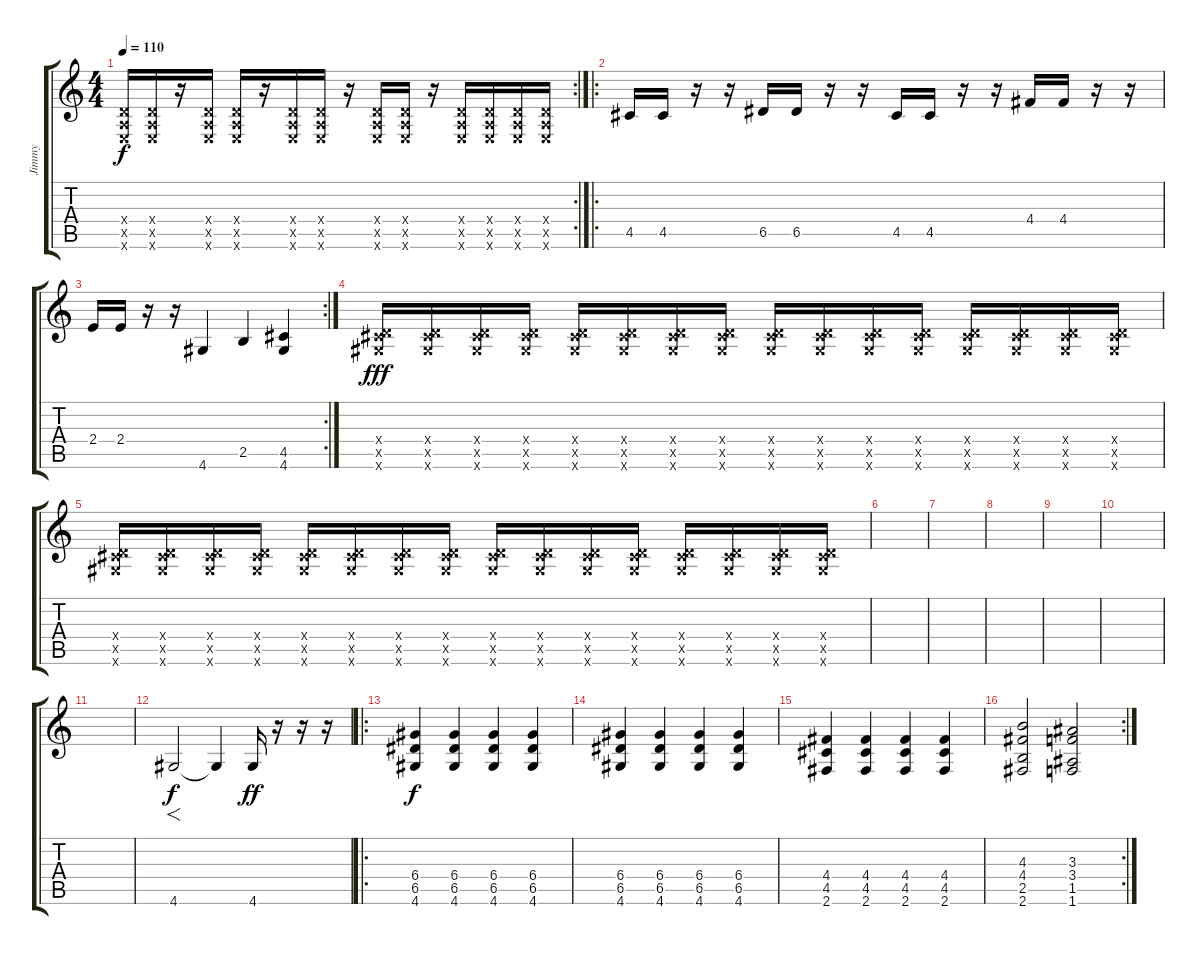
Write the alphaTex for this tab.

\track ("Jimmy" "Jimmy") {instrument distortionguitar}
\staff {score tabs}
\tuning (E4 B3 G3 D3 A2 E2) {hide}
\rc 2
\ts (4 4)
\tempo 110
\clef g2
\ks c
(0.4{x} 0.5{x} 0.6{x}).16{dy f} (0.4{x} 0.5{x} 0.6{x}).16 r.16 (0.4{x} 0.5{x} 0.6{x}).16 (0.4{x} 0.5{x} 0.6{x}).16 r.16 (0.4{x} 0.5{x} 0.6{x}).16 (0.4{x} 0.5{x} 0.6{x}).16 r.16 (0.4{x} 0.5{x} 0.6{x}).16 (0.4{x} 0.5{x} 0.6{x}).16 r.16 (0.4{x} 0.5{x} 0.6{x}).16 (0.4{x} 0.5{x} 0.6{x}).16 (0.4{x} 0.5{x} 0.6{x}).16 (0.4{x} 0.5{x} 0.6{x}).16 |
\ro
4.5.16 4.5.16 r.16 r.16 6.5.16 6.5.16 r.16 r.16 4.5.16 4.5.16 r.16 r.16 4.4.16 4.4.16 r.16 r.16 |
\rc 2
2.4.16 2.4.16 r.16 r.16 4.6.4 2.5.4 (4.5 4.6).4 |
(0.4{x} 4.5{x} 4.6{x}).16{dy fff volume 2} (0.4{x} 4.5{x} 4.6{x}).16{volume 13} (0.4{x} 4.5{x} 4.6{x}).16 (0.4{x} 4.5{x} 4.6{x}).16 (0.4{x} 4.5{x} 4.6{x}).16 (0.4{x} 4.5{x} 4.6{x}).16 (0.4{x} 4.5{x} 4.6{x}).16 (0.4{x} 4.5{x} 4.6{x}).16 (0.4{x} 4.5{x} 4.6{x}).16 (0.4{x} 4.5{x} 4.6{x}).16 (0.4{x} 4.5{x} 4.6{x}).16 (0.4{x} 4.5{x} 4.6{x}).16 (0.4{x} 4.5{x} 4.6{x}).16 (0.4{x} 4.5{x} 4.6{x}).16 (0.4{x} 4.5{x} 4.6{x}).16 (0.4{x} 4.5{x} 4.6{x}).16 |
(0.4{x} 4.5{x} 4.6{x}).16 (0.4{x} 4.5{x} 4.6{x}).16 (0.4{x} 4.5{x} 4.6{x}).16 (0.4{x} 4.5{x} 4.6{x}).16 (0.4{x} 4.5{x} 4.6{x}).16 (0.4{x} 4.5{x} 4.6{x}).16 (0.4{x} 4.5{x} 4.6{x}).16 (0.4{x} 4.5{x} 4.6{x}).16 (0.4{x} 4.5{x} 4.6{x}).16 (0.4{x} 4.5{x} 4.6{x}).16 (0.4{x} 4.5{x} 4.6{x}).16 (0.4{x} 4.5{x} 4.6{x}).16 (0.4{x} 4.5{x} 4.6{x}).16 (0.4{x} 4.5{x} 4.6{x}).16 (0.4{x} 4.5{x} 4.6{x}).16 (0.4{x} 4.5{x} 4.6{x}).16 |
|
|
|
|
|
|
4.6.2{f dy f} 4.6{t}.4 4.6.16{dy ff} r.16 r.16 r.16 |
\ro
(6.4 6.5 4.6).4{dy f} (6.4 6.5 4.6).4 (6.4 6.5 4.6).4 (6.4 6.5 4.6).4 |
(6.4 6.5 4.6).4 (6.4 6.5 4.6).4 (6.4 6.5 4.6).4 (6.4 6.5 4.6).4 |
(4.4 4.5 2.6).4 (4.4 4.5 2.6).4 (4.4 4.5 2.6).4 (4.4 4.5 2.6).4 |
\rc 2
(4.3 4.4 2.5 2.6).2 (3.3 3.4 1.5 1.6).2
